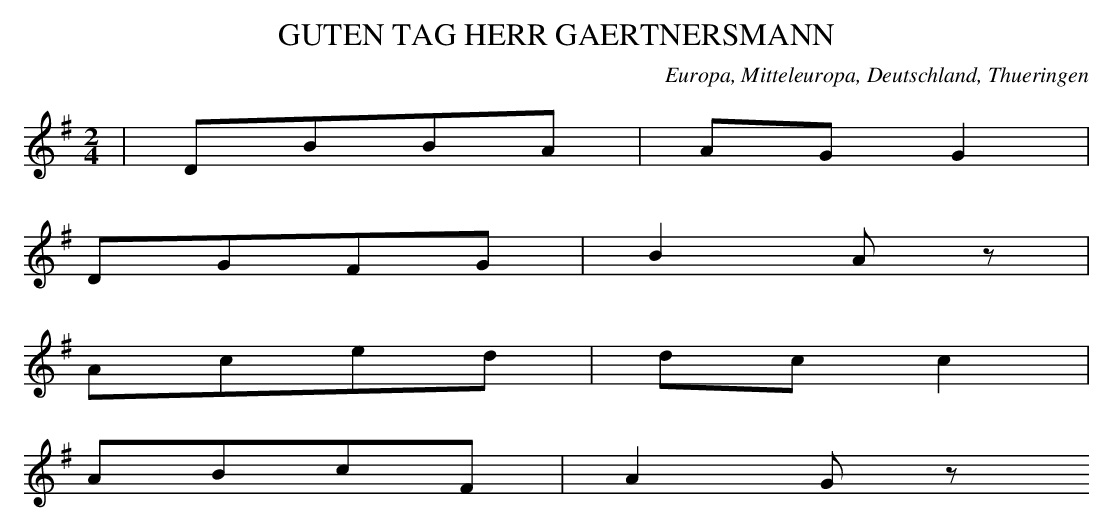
X:1
T: GUTEN TAG HERR GAERTNERSMANN
O: Europa, Mitteleuropa, Deutschland, Thueringen
M: 2/4
L: 1/8
K: G
 | DBBA | AGG2 |
DGFG | B2Az |
Aced | dcc2 |
ABcF | A2Gz
